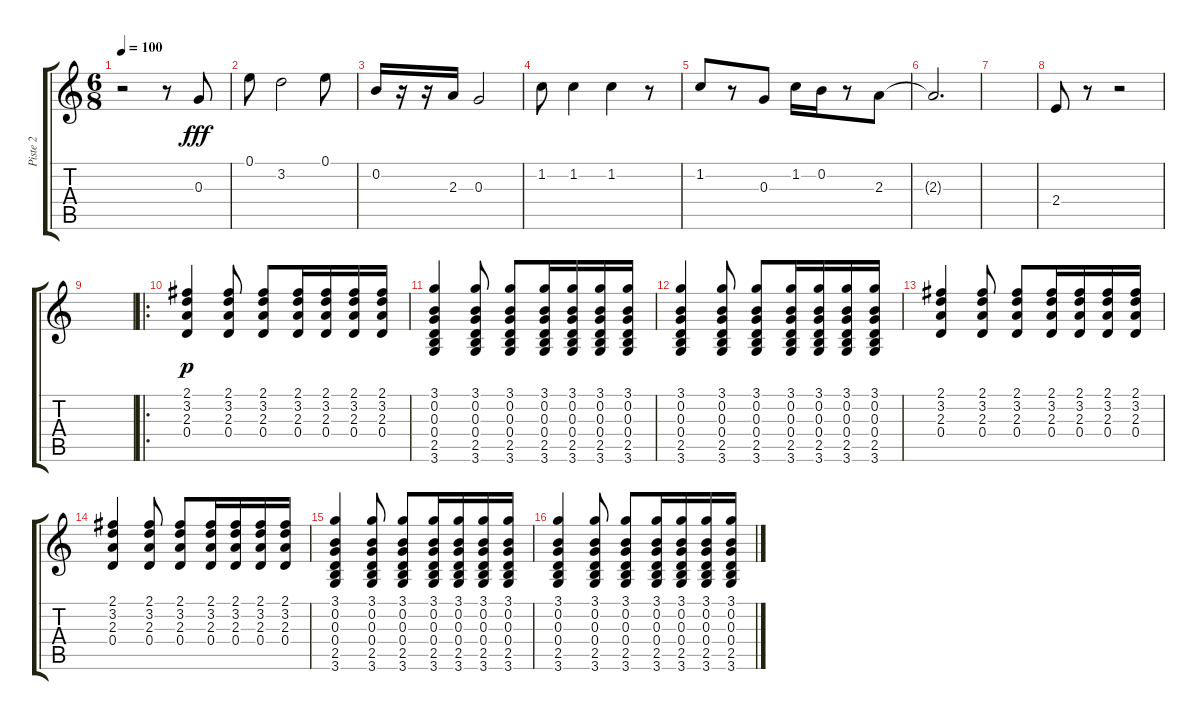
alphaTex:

\track ("Piste 2" "Piste 2") {instrument acousticguitarnylon}
\staff {score tabs}
\tuning (E4 B3 G3 D3 A2 E2) {hide}
\ts (6 8)
\tempo 100
\clef g2
\ks c
r.2{dy fff} r.8 0.3.8 |
0.1.8 3.2.2 0.1.8 |
0.2.16 r.16 r.16 2.3.16 0.3.2 |
1.2.8 1.2.4 1.2.4 r.8 |
1.2.8 r.8 0.3.8 1.2.16 0.2.16 r.8 2.3.8 |
2.3{t}.2{d} |
|
2.4.8 r.8 r.2 |
|
\ro
(2.1 3.2 2.3 0.4).4{dy p} (2.1 3.2 2.3 0.4).8 (2.1 3.2 2.3 0.4).8 (2.1 3.2 2.3 0.4).16 (2.1 3.2 2.3 0.4).16 (2.1 3.2 2.3 0.4).16 (2.1 3.2 2.3 0.4).16 |
(3.1 0.2 0.3 0.4 2.5 3.6).4 (3.1 0.2 0.3 0.4 2.5 3.6).8 (3.1 0.2 0.3 0.4 2.5 3.6).8 (3.1 0.2 0.3 0.4 2.5 3.6).16 (3.1 0.2 0.3 0.4 2.5 3.6).16 (3.1 0.2 0.3 0.4 2.5 3.6).16 (3.1 0.2 0.3 0.4 2.5 3.6).16 |
(3.1 0.2 0.3 0.4 2.5 3.6).4 (3.1 0.2 0.3 0.4 2.5 3.6).8 (3.1 0.2 0.3 0.4 2.5 3.6).8 (3.1 0.2 0.3 0.4 2.5 3.6).16 (3.1 0.2 0.3 0.4 2.5 3.6).16 (3.1 0.2 0.3 0.4 2.5 3.6).16 (3.1 0.2 0.3 0.4 2.5 3.6).16 |
(2.1 3.2 2.3 0.4).4 (2.1 3.2 2.3 0.4).8 (2.1 3.2 2.3 0.4).8 (2.1 3.2 2.3 0.4).16 (2.1 3.2 2.3 0.4).16 (2.1 3.2 2.3 0.4).16 (2.1 3.2 2.3 0.4).16 |
(2.1 3.2 2.3 0.4).4 (2.1 3.2 2.3 0.4).8 (2.1 3.2 2.3 0.4).8 (2.1 3.2 2.3 0.4).16 (2.1 3.2 2.3 0.4).16 (2.1 3.2 2.3 0.4).16 (2.1 3.2 2.3 0.4).16 |
(3.1 0.2 0.3 0.4 2.5 3.6).4 (3.1 0.2 0.3 0.4 2.5 3.6).8 (3.1 0.2 0.3 0.4 2.5 3.6).8 (3.1 0.2 0.3 0.4 2.5 3.6).16 (3.1 0.2 0.3 0.4 2.5 3.6).16 (3.1 0.2 0.3 0.4 2.5 3.6).16 (3.1 0.2 0.3 0.4 2.5 3.6).16 |
(3.1 0.2 0.3 0.4 2.5 3.6).4 (3.1 0.2 0.3 0.4 2.5 3.6).8 (3.1 0.2 0.3 0.4 2.5 3.6).8 (3.1 0.2 0.3 0.4 2.5 3.6).16 (3.1 0.2 0.3 0.4 2.5 3.6).16 (3.1 0.2 0.3 0.4 2.5 3.6).16 (3.1 0.2 0.3 0.4 2.5 3.6).16
